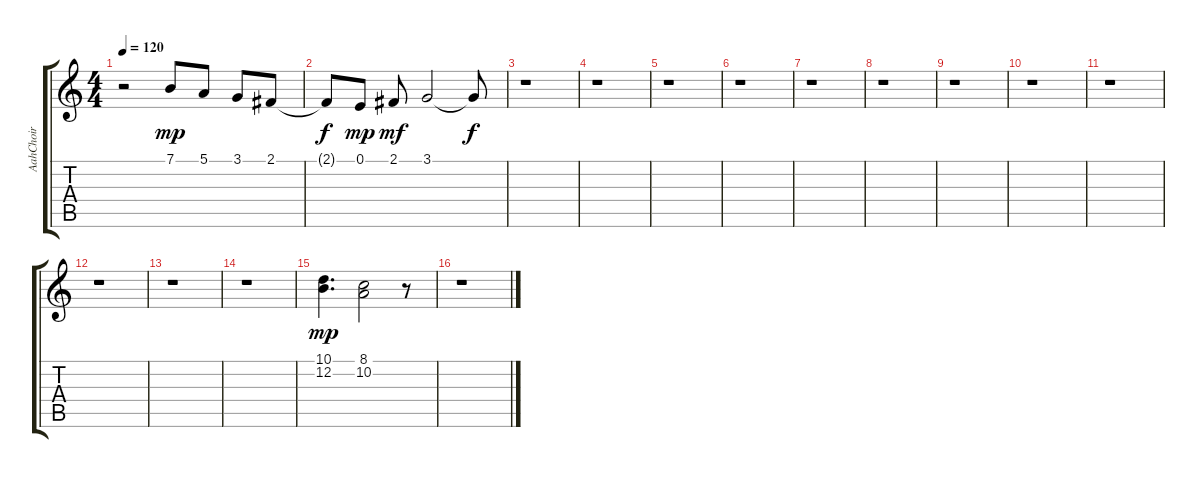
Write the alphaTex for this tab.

\track ("AahChoir" "AahChoir") {instrument choiraahs}
\staff {score tabs}
\tuning (E4 B3 G3 D3 A2 E2) {hide}
\ts (4 4)
\tempo 120
\clef g2
\ks c
r.2{dy mp} 7.1.8 5.1.8 3.1.8 2.1.8 |
2.1{t}.8{dy f} 0.1.8{dy mp} 2.1.8{dy mf} 3.1.2 3.1{t}.8{dy f} |
r.1 |
r.1 |
r.1 |
r.1 |
r.1 |
r.1 |
r.1 |
r.1 |
r.1 |
r.1 |
r.1 |
r.1 |
(10.1 12.2).4{d dy mp} (8.1 10.2).2 r.8 |
r.1
